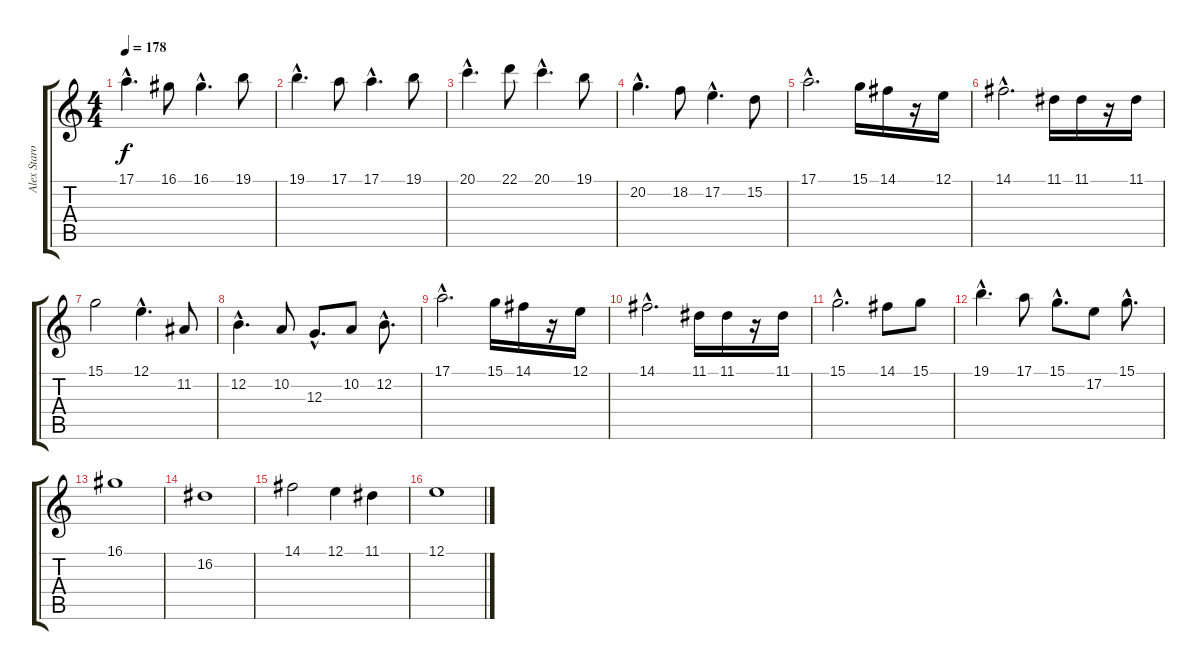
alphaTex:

\track ("Alex Staropoli" "Alex Staro") {instrument tremolostrings}
\staff {score tabs}
\tuning (E4 B3 G3 D3 A2 E2) {hide}
\ts (4 4)
\tempo 178
\clef g2
\ks c
17.1{hac}.4{d dy f} 16.1.8 16.1{hac}.4{d} 19.1.8 |
19.1{hac}.4{d} 17.1.8 17.1{hac}.4{d} 19.1.8 |
20.1{hac}.4{d} 22.1.8 20.1{hac}.4{d} 19.1.8 |
20.2{hac}.4{d} 18.2.8 17.2{hac}.4{d} 15.2.8 |
17.1{hac}.2{d} 15.1.16 14.1.16 r.16 12.1.16 |
14.1{hac}.2{d} 11.1.16 11.1.16 r.16 11.1.16 |
15.1.2 12.1{hac}.4{d} 11.2.8 |
12.2{hac}.4{d} 10.2.8 12.3{hac}.8{d} 10.2.8 12.2{hac}.8{d} |
17.1{hac}.2{d} 15.1.16 14.1.16 r.16 12.1.16 |
14.1{hac}.2{d} 11.1.16 11.1.16 r.16 11.1.16 |
15.1{hac}.2{d} 14.1.8 15.1.8 |
19.1{hac}.4{d} 17.1.8 15.1{hac}.8{d} 17.2.8 15.1{hac}.8{d} |
16.1.1 |
16.2.1 |
14.1.2 12.1.4 11.1.4 |
12.1.1
